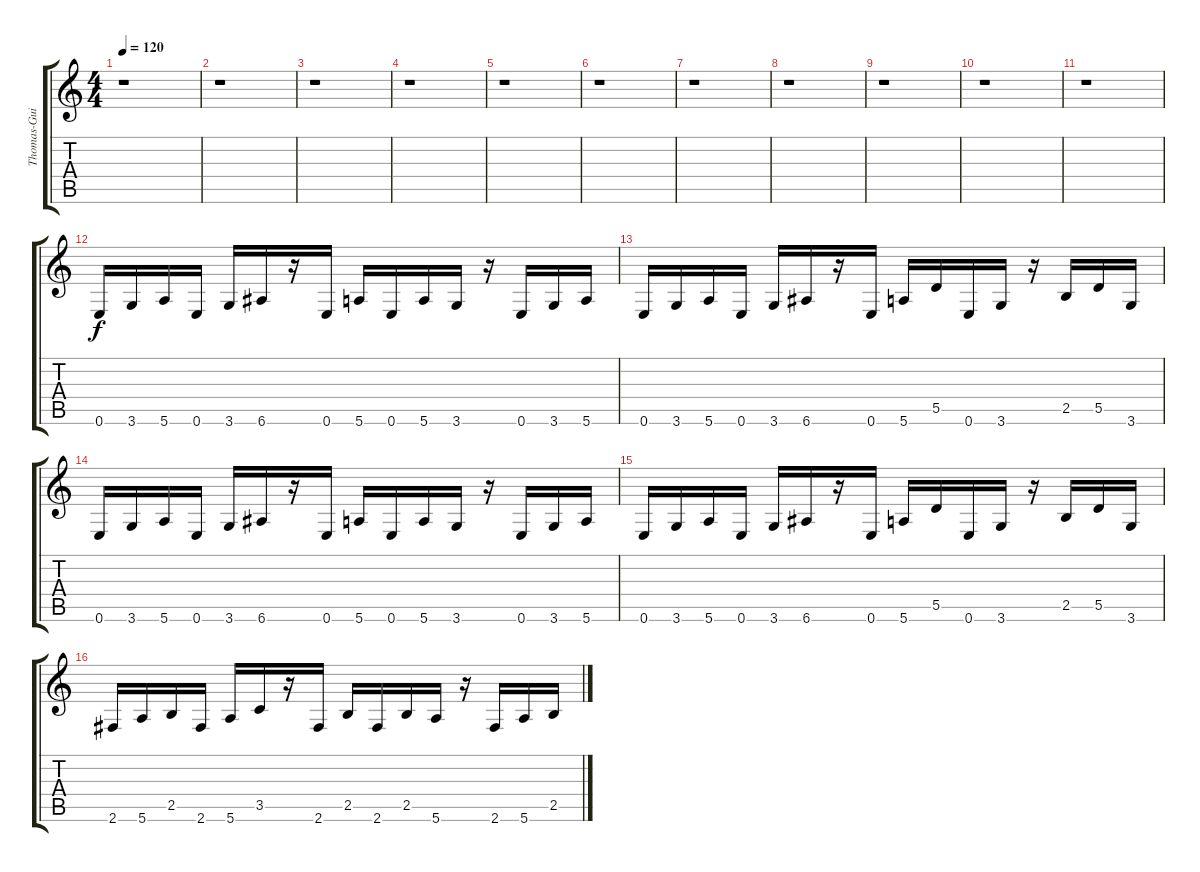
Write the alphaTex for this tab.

\track ("Thomas-Guitar" "Thomas-Gui") {instrument distortionguitar}
\staff {score tabs}
\tuning (E4 B3 G3 D3 A2 E2) {hide}
\ts (4 4)
\tempo 120
\clef g2
\ks c
r.1{dy f} |
r.1 |
r.1 |
r.1 |
r.1 |
r.1 |
r.1 |
r.1 |
r.1 |
r.1 |
r.1 |
0.6.16 3.6.16 5.6.16 0.6.16 3.6.16 6.6.16 r.16 0.6.16 5.6.16 0.6.16 5.6.16 3.6.16 r.16 0.6.16 3.6.16 5.6.16 |
0.6.16 3.6.16 5.6.16 0.6.16 3.6.16 6.6.16 r.16 0.6.16 5.6.16 5.5.16 0.6.16 3.6.16 r.16 2.5.16 5.5.16 3.6.16 |
0.6.16 3.6.16 5.6.16 0.6.16 3.6.16 6.6.16 r.16 0.6.16 5.6.16 0.6.16 5.6.16 3.6.16 r.16 0.6.16 3.6.16 5.6.16 |
0.6.16 3.6.16 5.6.16 0.6.16 3.6.16 6.6.16 r.16 0.6.16 5.6.16 5.5.16 0.6.16 3.6.16 r.16 2.5.16 5.5.16 3.6.16 |
2.6.16 5.6.16 2.5.16 2.6.16 5.6.16 3.5.16 r.16 2.6.16 2.5.16 2.6.16 2.5.16 5.6.16 r.16 2.6.16 5.6.16 2.5.16
